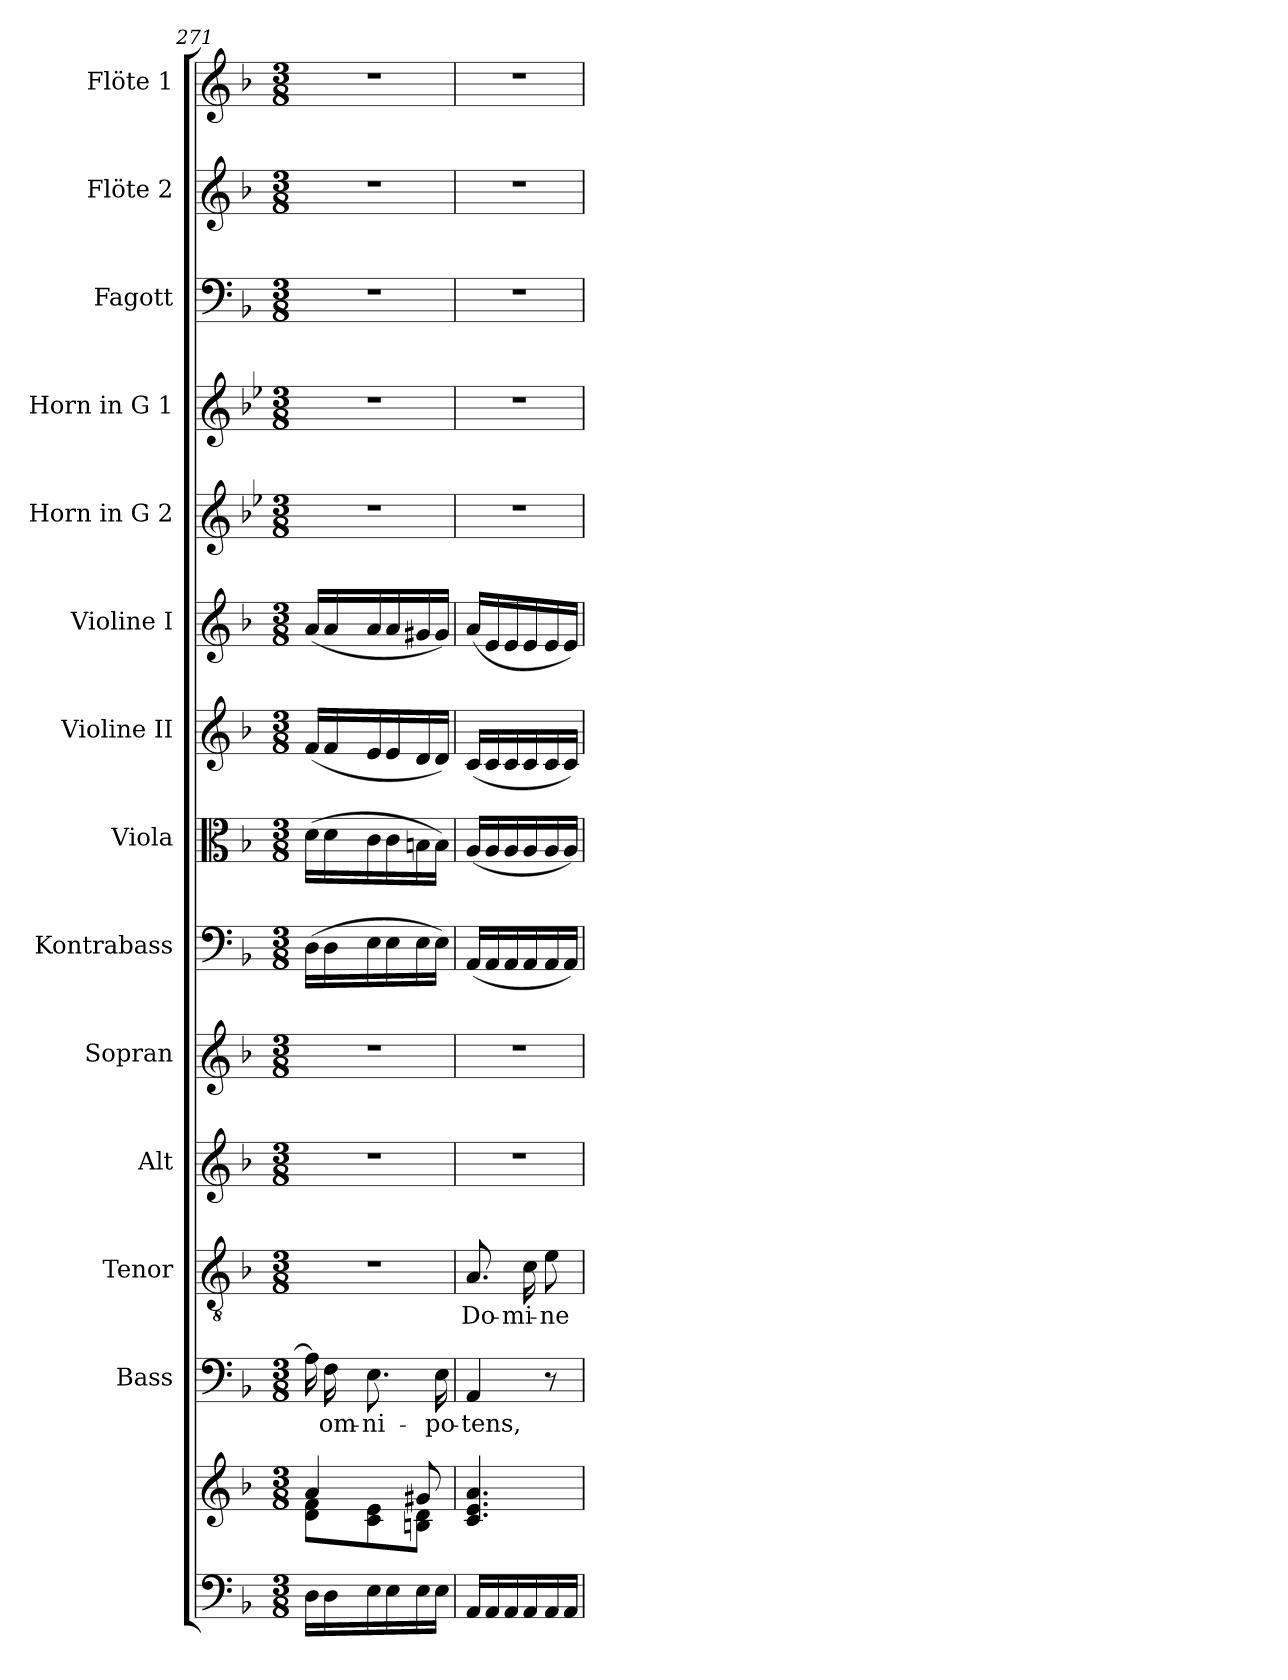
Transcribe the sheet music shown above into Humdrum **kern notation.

**kern	**kern	**kern	**text	**kern	**text	**kern	**kern	**kern	**kern	**kern	**kern	**kern	**kern	**kern	**kern	**kern
*part14	*part14	*part13	*part13	*part12	*part12	*part11	*part10	*part9	*part8	*part7	*part6	*part5	*part4	*part3	*part2	*part1
*staff15	*staff14	*staff13	*staff13	*staff12	*staff12	*staff11	*staff10	*staff9	*staff8	*staff7	*staff6	*staff5	*staff4	*staff3	*staff2	*staff1
*	*	*I"Bass	*	*I"Tenor	*	*I"Alt	*I"Sopran	*I"Kontrabass	*I"Viola	*I"Violine II	*I"Violine I	*I"Horn in G 2	*I"Horn in G 1	*I"Fagott	*I"Flöte 2	*I"Flöte 1
*	*	*I'B.	*	*I'T.	*	*I'A.	*I'S.	*I'Kb.	*I'Vla.	*I'Vl. II	*I'Vl. I	*	*	*I'Fg.	*I'Fl. 2	*I'Fl. 1
*clefF4	*clefG2	*clefF4	*	*clefGv2	*	*clefG2	*clefG2	*clefF4	*clefC3	*clefG2	*clefG2	*clefG2	*clefG2	*clefF4	*clefG2	*clefG2
*	*	*	*	*	*	*	*	*ITrd7c12	*	*	*	*ITrd3c5	*ITrd3c5	*	*	*
*k[b-]	*k[b-]	*k[b-]	*	*k[b-]	*	*k[b-]	*k[b-]	*k[b-]	*k[b-]	*k[b-]	*k[b-]	*k[b-]	*k[b-]	*k[b-]	*k[b-]	*k[b-]
*F:	*F:	*F:	*	*F:	*	*F:	*F:	*F:	*F:	*F:	*F:	*F:	*F:	*F:	*F:	*F:
*M3/8	*M3/8	*M3/8	*	*M3/8	*	*M3/8	*M3/8	*M3/8	*M3/8	*M3/8	*M3/8	*M3/8	*M3/8	*M3/8	*M3/8	*M3/8
=271	=271	=271	=271	=271	=271	=271	=271	=271	=271	=271	=271	=271	=271	=271	=271	=271
*	*^	*	*	*	*	*	*	*	*	*	*	*	*	*	*	*
16D\LL	4a/	8d\ 8f\L	16A\]	.	4.r	.	4.r	4.r	(>16DD\LL	(>16d\LL	(<16f/LL	(<16a/LL	4.r	4.r	4.r	4.r	4.r
!	!	!	!	!LO:LY:b	!	!	!	!	!	!	!	!	!	!	!	!	!
16D\	.	.	16F\	om-	.	.	.	.	16DD\	16d\	16f/	16a/	.	.	.	.	.
!	!	!	!	!LO:LY:b	!	!	!	!	!	!	!	!	!	!	!	!	!
16E\	.	8c\ 8e\	8.E\	-ni-	.	.	.	.	16EE\	16c\	16e/	16a/	.	.	.	.	.
16E\	.	.	.	.	.	.	.	.	16EE\	16c\	16e/	16a/	.	.	.	.	.
16E\	8g#X/	8Bn\ 8d\J	.	.	.	.	.	.	16EE\	16Bn\	16d/	16g#X/	.	.	.	.	.
!	!	!	!	!LO:LY:b	!	!	!	!	!	!	!	!	!	!	!	!	!
16E\JJ	.	.	16E\	-po-	.	.	.	.	16EE\JJ)	16B\JJ)	16d/JJ)	16g#/JJ)	.	.	.	.	.
*	*v	*v	*	*	*	*	*	*	*	*	*	*	*	*	*	*	*
=272	=272	=272	=272	=272	=272	=272	=272	=272	=272	=272	=272	=272	=272	=272	=272	=272
!	!	!	!LO:LY:b	!	!LO:LY:b	!	!	!	!	!	!	!	!	!	!	!
16AA/LL	4.c/ 4.e/ 4.a/	4AA/	-tens,	8.A/	Do-	4.r	4.r	(<16AAA/LL	(<16A/LL	(<16c/LL	(<16a/LL	4.r	4.r	4.r	4.r	4.r
16AA/	.	.	.	.	.	.	.	16AAA/	16A/	16c/	16e/	.	.	.	.	.
16AA/	.	.	.	.	.	.	.	16AAA/	16A/	16c/	16e/	.	.	.	.	.
!	!	!	!	!	!LO:LY:b	!	!	!	!	!	!	!	!	!	!	!
16AA/	.	.	.	16c\	-mi-	.	.	16AAA/	16A/	16c/	16e/	.	.	.	.	.
!	!	!	!	!	!LO:LY:b	!	!	!	!	!	!	!	!	!	!	!
16AA/	.	8r	.	8e\	-ne	.	.	16AAA/	16A/	16c/	16e/	.	.	.	.	.
16AA/JJ	.	.	.	.	.	.	.	16AAA/JJ)	16A/JJ)	16c/JJ)	16e/JJ)	.	.	.	.	.
=	=	=	=	=	=	=	=	=	=	=	=	=	=	=	=	=
*-	*-	*-	*-	*-	*-	*-	*-	*-	*-	*-	*-	*-	*-	*-	*-	*-
